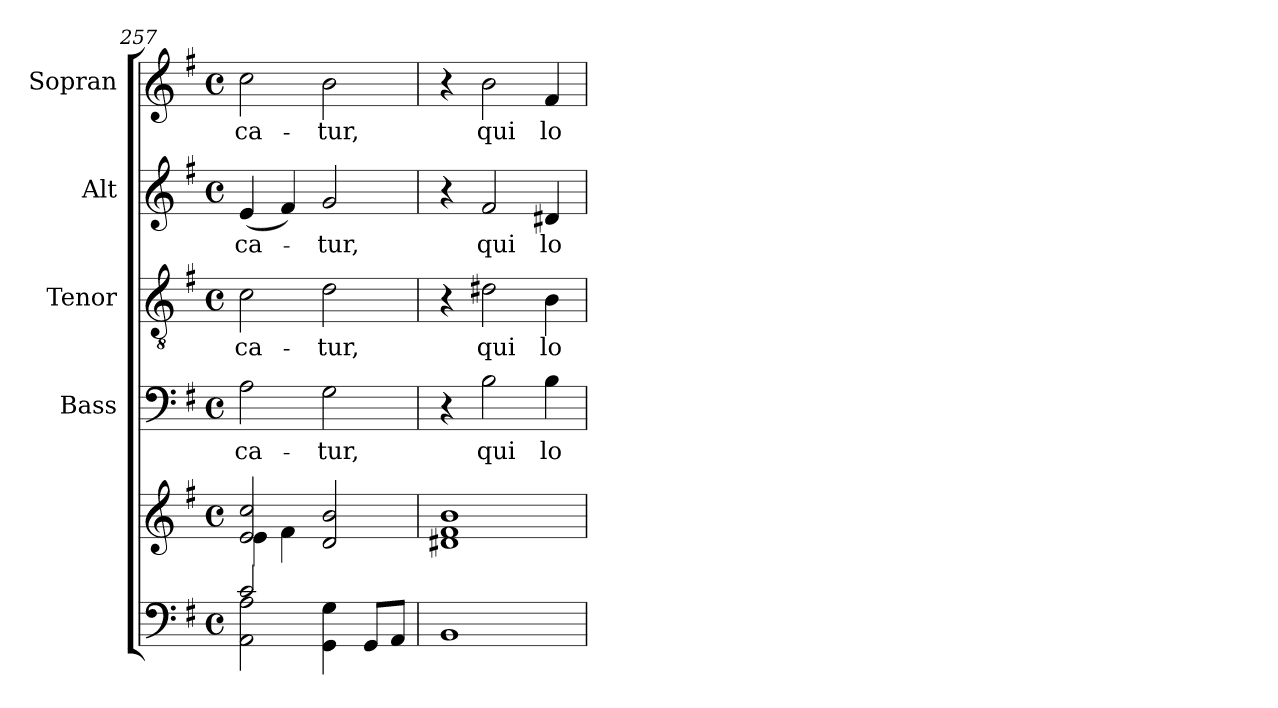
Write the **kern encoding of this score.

**kern	**kern	**dynam	**kern	**text	**kern	**text	**kern	**text	**kern	**text
*part5	*part5	*part5	*part4	*part4	*part3	*part3	*part2	*part2	*part1	*part1
*staff6	*staff5	*staff5/6	*staff4	*staff4	*staff3	*staff3	*staff2	*staff2	*staff1	*staff1
*	*	*	*I"Bass	*	*I"Tenor	*	*I"Alt	*	*I"Sopran	*
*	*	*	*I'B.	*	*I'T.	*	*I'A.	*	*I'S.	*
*clefF4	*clefG2	*	*clefF4	*	*clefGv2	*	*clefG2	*	*clefG2	*
*k[f#]	*k[f#]	*	*k[f#]	*	*k[f#]	*	*k[f#]	*	*k[f#]	*
*G:	*G:	*	*G:	*	*G:	*	*G:	*	*G:	*
*M4/4	*M4/4	*	*M4/4	*	*M4/4	*	*M4/4	*	*M4/4	*
*met(c)	*met(c)	*	*met(c)	*	*met(c)	*	*met(c)	*	*met(c)	*
=257	=257	=257	=257	=257	=257	=257	=257	=257	=257	=257
*^	*^	*	*	*	*	*	*	*	*	*
!	!	!	!	!	!	!LO:LY:b	!	!LO:LY:b	!	!LO:LY:b	!	!LO:LY:b
2c/	2AA\ 2A\	2e/ 2cc/	4e\	.	2A\	-ca-	2c\	-ca-	(<4e/	-ca-	2cc\	-ca-
.	.	.	4f#\	.	.	.	.	.	4f#/)	.	.	.
!	!	!	!	!	!	!LO:LY:b	!	!LO:LY:b	!	!LO:LY:b	!	!LO:LY:b
2ryy	4GG\ 4G\	2d/ 2b/	2ryy	] ]	2G\	-tur,	2d\	-tur,	2g/	-tur,	2b\	-tur,
.	8GG/L	.	.	.	.	.	.	.	.	.	.	.
.	8AA/J	.	.	.	.	.	.	.	.	.	.	.
*v	*v	*	*	*	*	*	*	*	*	*	*	*
*	*v	*v	*	*	*	*	*	*	*	*	*
=258	=258	=258	=258	=258	=258	=258	=258	=258	=258	=258
1BB	1d#X 1f# 1b	.	4r	.	4r	.	4r	.	4r	.
!	!	!	!	!LO:LY:b	!	!LO:LY:b	!	!LO:LY:b	!	!LO:LY:b
.	.	.	2B\	qui	2d#X\	qui	2f#/	qui	2b\	qui
!	!	!	!	!LO:LY:b	!	!LO:LY:b	!	!LO:LY:b	!	!LO:LY:b
.	.	.	4B\	lo-	4B\	lo-	4d#X/	lo-	4f#/	lo-
=	=	=	=	=	=	=	=	=	=	=
*-	*-	*-	*-	*-	*-	*-	*-	*-	*-	*-
